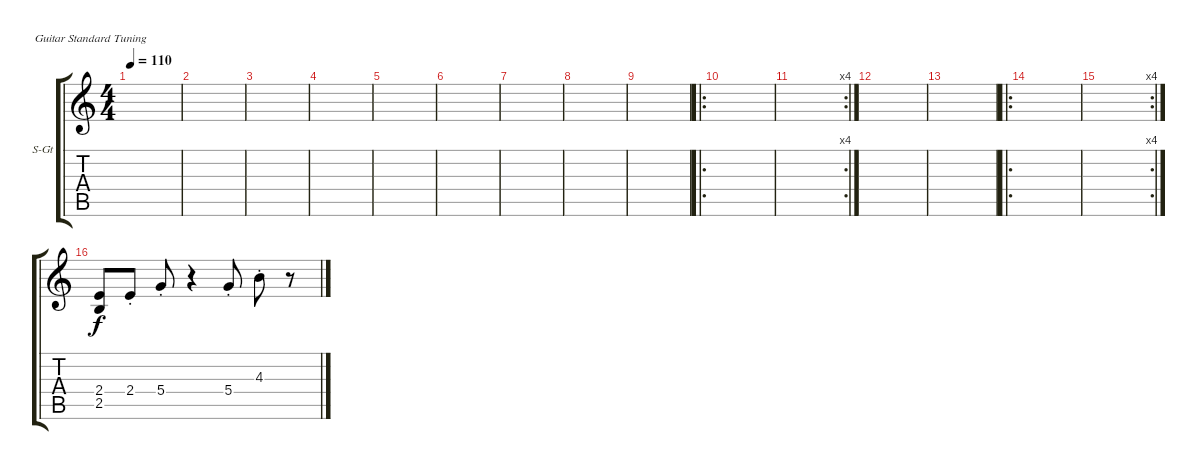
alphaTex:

\defaultSystemsLayout 4
\bracketExtendMode groupsimilarinstruments
\firstSystemTrackNameOrientation horizontal
\otherSystemsTrackNameOrientation horizontal
\track ("Максим Крамар[DJ]" "S-Gt") {instrument acousticguitarsteel}
\staff {score tabs}
\tuning (E4 B3 G3 D3 A2 E2)
\ts (4 4)
\tempo 110
\clef g2
\scale
0.485477
\ks c
|
\scale
0.257261 |
\scale
0.257261 |
\scale
0.333333 |
\scale
0.333333 |
\scale
0.333333 |
\scale
0.333333 |
\scale
0.333333 |
\scale
0.333333 |
\ro
\scale
0.362745 |
\rc 4
\scale
0.333333 |
\scale
0.303922 |
\scale
0.303922 |
\ro
\scale
0.362745 |
\rc 4
\scale
0.333333 |
\scale
0.333333 (2.4 2.5).8 2.4{st}.8 5.4{st}.8 r.4 5.4{st}.8 4.3{st}.8 r.8
